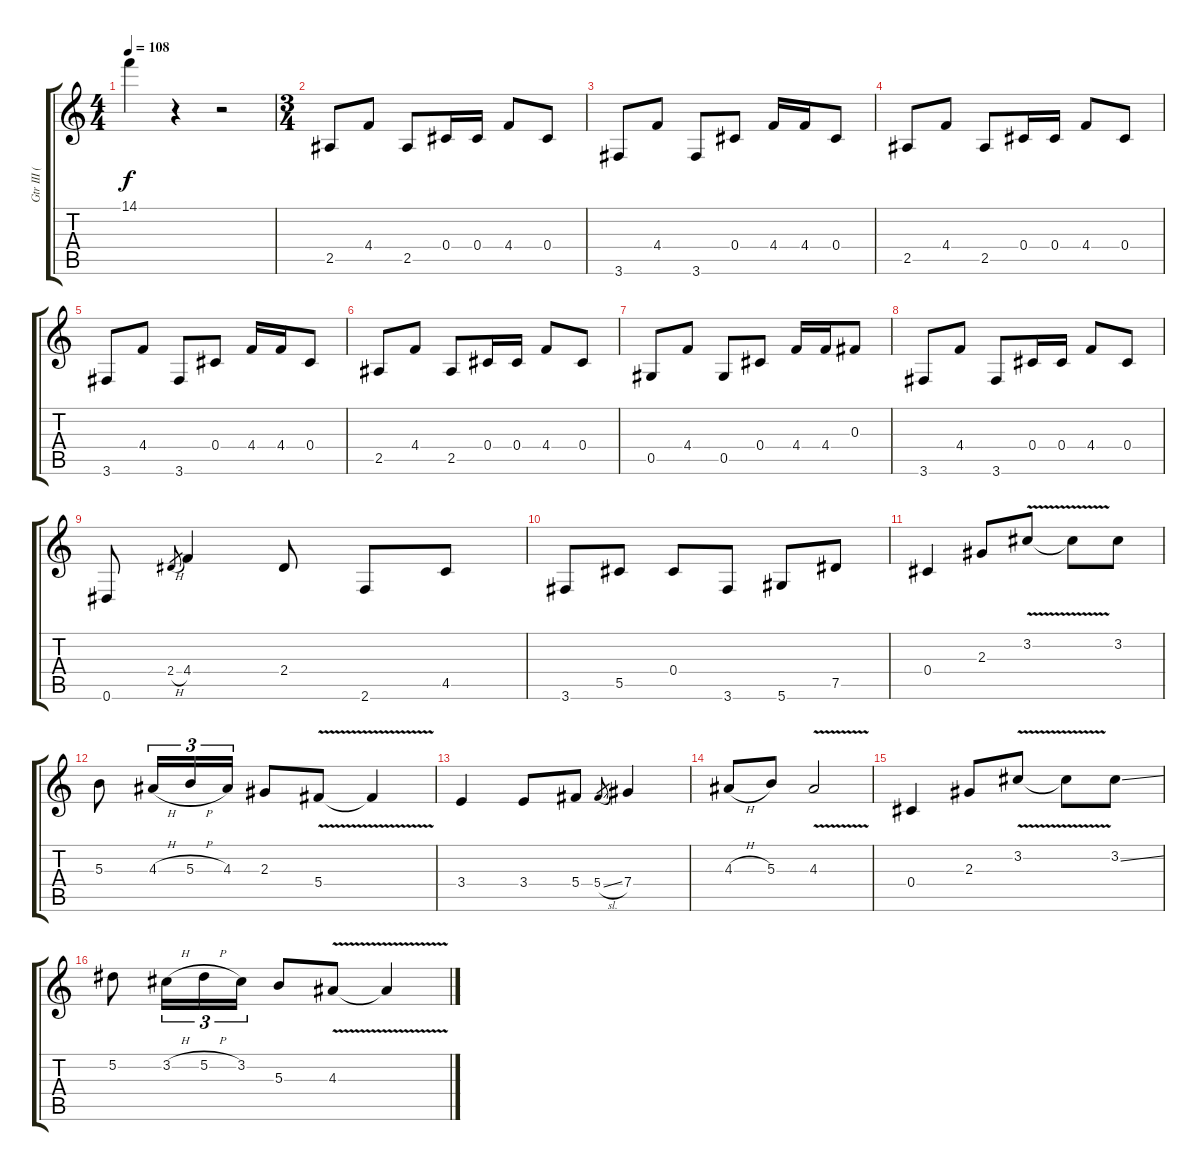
\track ("Gtr III ( Kirk )" "Gtr III ( ") {instrument electricguitarclean}
\staff {score tabs}
\tuning (Eb4 Bb3 Gb3 Db3 Ab2 Eb2) {hide}
\ts (4 4)
\tempo 108
\clef g2
\ks c
14.1{t}.4{dy f} r.4 r.2 |
\ts (3 4)
2.5.8 4.4.8 2.5.8 0.4.16 0.4.16 4.4.8 0.4.8 |
3.6.8 4.4.8 3.6.8 0.4.8 4.4.16 4.4.16 0.4.8 |
2.5.8 4.4.8 2.5.8 0.4.16 0.4.16 4.4.8 0.4.8 |
3.6.8 4.4.8 3.6.8 0.4.8 4.4.16 4.4.16 0.4.8 |
2.5.8 4.4.8 2.5.8 0.4.16 0.4.16 4.4.8 0.4.8 |
0.5.8 4.4.8 0.5.8 0.4.8 4.4.16 4.4.16 0.3.8 |
3.6.8 4.4.8 3.6.8 0.4.16 0.4.16 4.4.8 0.4.8 |
0.6.8 2.4{h}.8{gr} 4.4.4 2.4.8 2.6.8 4.5.8 |
3.6.8 5.5.8 0.4.8 3.6.8 5.6.8 7.5.8 |
0.4.4 2.3.8 3.2{v}.8 3.2{t}.8 3.2.8 |
5.3.8 4.3{h}.16{tu (3 2)} 5.3{h}.16{tu (3 2)} 4.3.16{tu (3 2)} 2.3.8 5.4{v}.8 5.4{t}.4 |
3.4.4 3.4.8 5.4.8 5.4{sl}.8{gr} 7.4.4 |
4.3{h}.8 5.3.8 4.3{v}.2 |
0.4.4 2.3.8 3.2{v}.8 3.2{t}.8 3.2{ss}.8 |
5.2.8 3.2{h}.16{tu (3 2)} 5.2{h}.16{tu (3 2)} 3.2.16{tu (3 2)} 5.3.8 4.3{v}.8 4.3{t}.4
